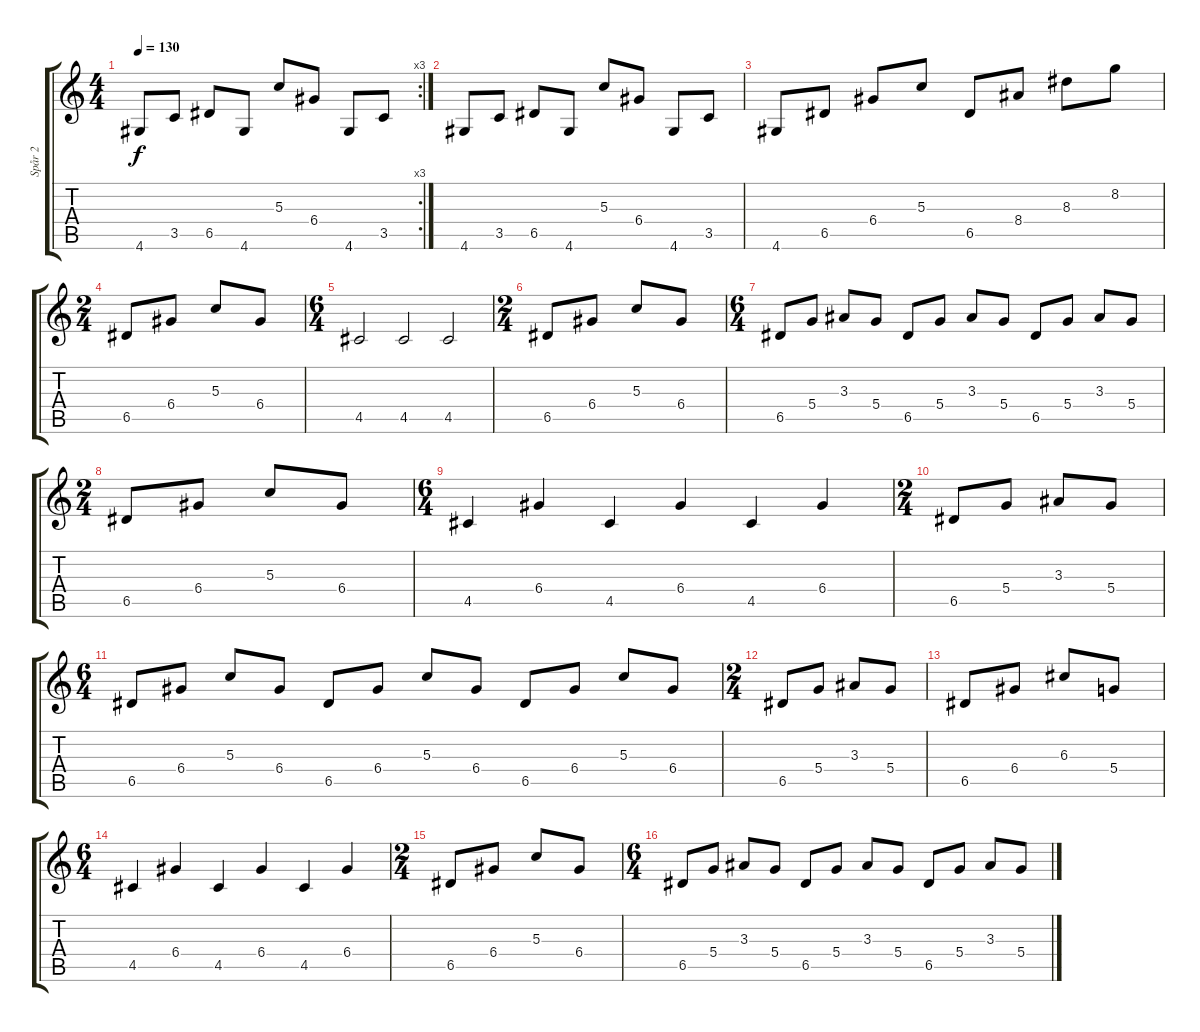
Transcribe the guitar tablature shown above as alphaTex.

\track ("Spår 2" "Spår 2") {instrument overdrivenguitar}
\staff {score tabs}
\tuning (E4 B3 G3 D3 A2 E2) {hide}
\rc 3
\ts (4 4)
\tempo 130
\clef g2
\ks c
4.6.8{dy f} 3.5.8 6.5.8 4.6.8 5.3.8 6.4.8 4.6.8 3.5.8 |
4.6.8 3.5.8 6.5.8 4.6.8 5.3.8 6.4.8 4.6.8 3.5.8 |
4.6.8 6.5.8 6.4.8 5.3.8 6.5.8 8.4.8 8.3.8 8.2.8 |
\ts (2 4)
6.5.8 6.4.8 5.3.8 6.4.8 |
\ts (6 4)
4.5.2 4.5.2 4.5.2 |
\ts (2 4)
6.5.8 6.4.8 5.3.8 6.4.8 |
\ts (6 4)
6.5.8 5.4.8 3.3.8 5.4.8 6.5.8 5.4.8 3.3.8 5.4.8 6.5.8 5.4.8 3.3.8 5.4.8 |
\ts (2 4)
6.5.8 6.4.8 5.3.8 6.4.8 |
\ts (6 4)
4.5.4 6.4.4 4.5.4 6.4.4 4.5.4 6.4.4 |
\ts (2 4)
6.5.8 5.4.8 3.3.8 5.4.8 |
\ts (6 4)
6.5.8 6.4.8 5.3.8 6.4.8 6.5.8 6.4.8 5.3.8 6.4.8 6.5.8 6.4.8 5.3.8 6.4.8 |
\ts (2 4)
6.5.8 5.4.8 3.3.8 5.4.8 |
6.5.8 6.4.8 6.3.8 5.4.8 |
\ts (6 4)
4.5.4 6.4.4 4.5.4 6.4.4 4.5.4 6.4.4 |
\ts (2 4)
6.5.8 6.4.8 5.3.8 6.4.8 |
\ts (6 4)
6.5.8 5.4.8 3.3.8 5.4.8 6.5.8 5.4.8 3.3.8 5.4.8 6.5.8 5.4.8 3.3.8 5.4.8
